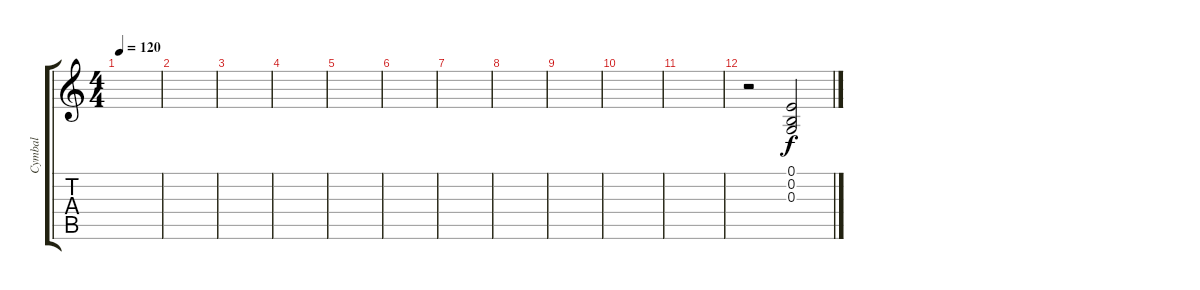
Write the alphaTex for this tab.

\track ("Cymbal" "Cymbal") {instrument reversecymbal}
\staff {score tabs}
\tuning (E4 B3 G3 D3 A2 E2) {hide}
\ts (4 4)
\tempo 120
\clef g2
\ks c
|
|
|
|
|
|
|
|
|
|
|
r.2 (0.1 0.2 0.3).2
